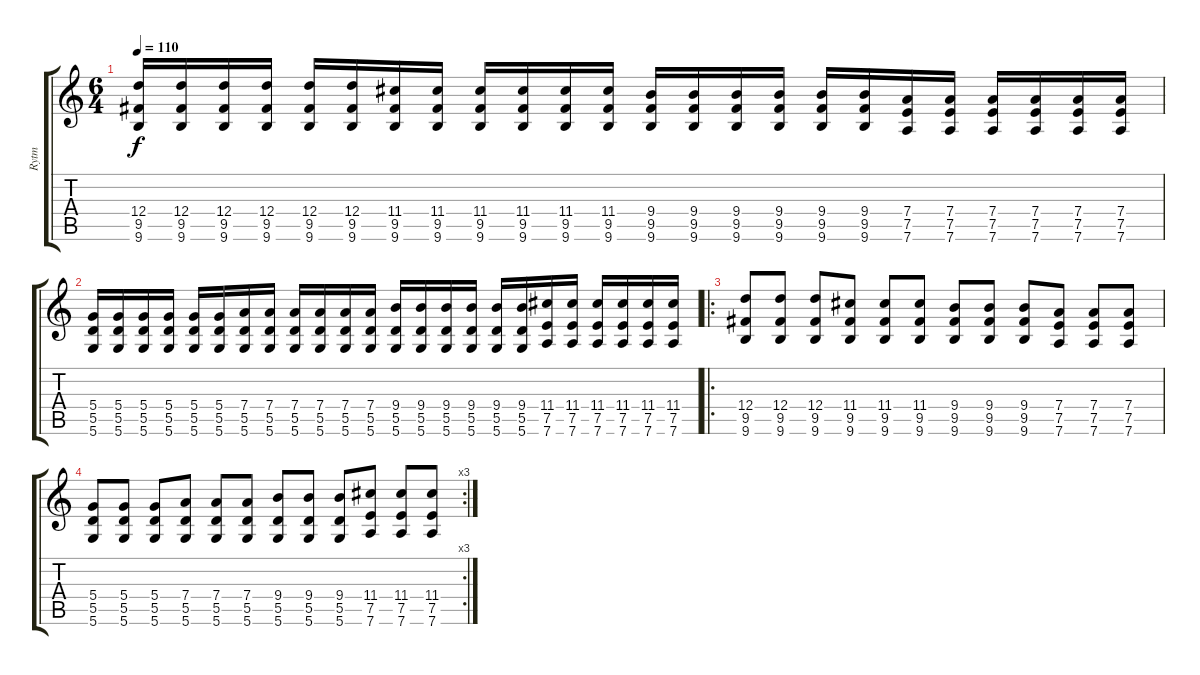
\track ("Rytm" "Rytm") {instrument distortionguitar}
\staff {score tabs}
\tuning (E4 B3 G3 D3 A2 D2) {hide}
\ts (6 4)
\tempo 110
\clef g2
\ks c
(12.4 9.5 9.6).16{dy f} (12.4 9.5 9.6).16 (12.4 9.5 9.6).16 (12.4 9.5 9.6).16 (12.4 9.5 9.6).16 (12.4 9.5 9.6).16 (11.4 9.5 9.6).16 (11.4 9.5 9.6).16 (11.4 9.5 9.6).16 (11.4 9.5 9.6).16 (11.4 9.5 9.6).16 (11.4 9.5 9.6).16 (9.4 9.5 9.6).16 (9.4 9.5 9.6).16 (9.4 9.5 9.6).16 (9.4 9.5 9.6).16 (9.4 9.5 9.6).16 (9.4 9.5 9.6).16 (7.4 7.5 7.6).16 (7.4 7.5 7.6).16 (7.4 7.5 7.6).16 (7.4 7.5 7.6).16 (7.4 7.5 7.6).16 (7.4 7.5 7.6).16 |
(5.4 5.5 5.6).16 (5.4 5.5 5.6).16 (5.4 5.5 5.6).16 (5.4 5.5 5.6).16 (5.4 5.5 5.6).16 (5.4 5.5 5.6).16 (7.4 5.5 5.6).16 (7.4 5.5 5.6).16 (7.4 5.5 5.6).16 (7.4 5.5 5.6).16 (7.4 5.5 5.6).16 (7.4 5.5 5.6).16 (9.4 5.5 5.6).16 (9.4 5.5 5.6).16 (9.4 5.5 5.6).16 (9.4 5.5 5.6).16 (9.4 5.5 5.6).16 (9.4 5.5 5.6).16 (11.4 7.5 7.6).16 (11.4 7.5 7.6).16 (11.4 7.5 7.6).16 (11.4 7.5 7.6).16 (11.4 7.5 7.6).16 (11.4 7.5 7.6).16 |
\ro
(12.4 9.5 9.6).8 (12.4 9.5 9.6).8 (12.4 9.5 9.6).8 (11.4 9.5 9.6).8 (11.4 9.5 9.6).8 (11.4 9.5 9.6).8 (9.4 9.5 9.6).8 (9.4 9.5 9.6).8 (9.4 9.5 9.6).8 (7.4 7.5 7.6).8 (7.4 7.5 7.6).8 (7.4 7.5 7.6).8 |
\rc 3
(5.4 5.5 5.6).8 (5.4 5.5 5.6).8 (5.4 5.5 5.6).8 (7.4 5.5 5.6).8 (7.4 5.5 5.6).8 (7.4 5.5 5.6).8 (9.4 5.5 5.6).8 (9.4 5.5 5.6).8 (9.4 5.5 5.6).8 (11.4 7.5 7.6).8 (11.4 7.5 7.6).8 (11.4 7.5 7.6).8
